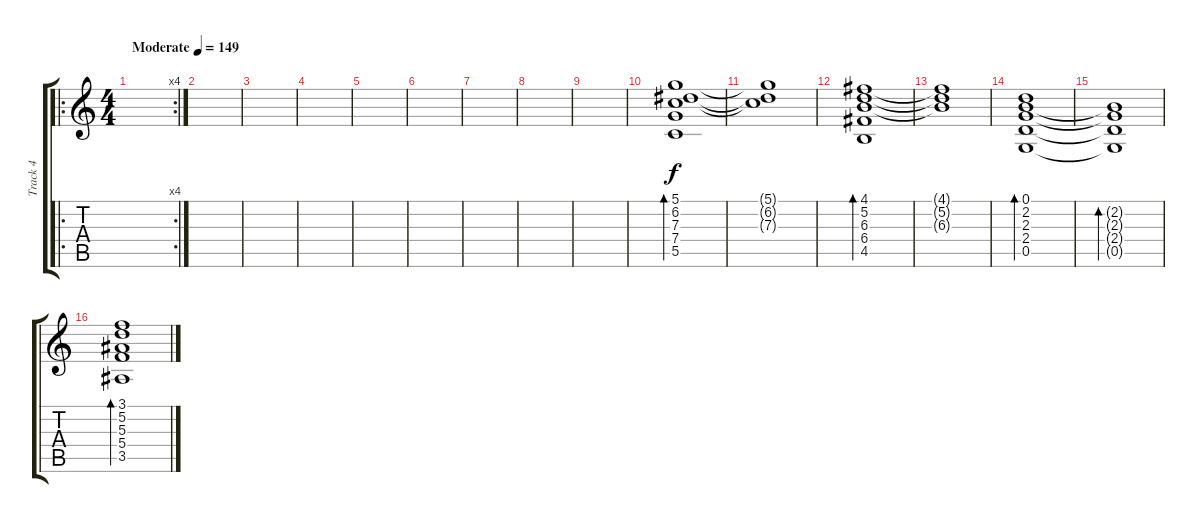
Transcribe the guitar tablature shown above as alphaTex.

\track ("Track 4" "Track 4") {instrument electricguitarclean}
\staff {score tabs}
\tuning (D4 A3 F3 C3 G2 C2) {hide}
\ro
\rc 4
\ts (4 4)
\tempo (149 "Moderate")
\clef g2
\ks c
|
|
|
|
|
|
|
|
|
(5.1 6.2 7.3 7.4 5.5).1{bd 480} |
(5.1{t} 6.2{t} 7.3{t}).1 |
(4.1 5.2 6.3 6.4 4.5).1{bd 480} |
(4.1{t} 5.2{t} 6.3{t}).1 |
(0.1 2.2 2.3 2.4 0.5).1{bd 480} |
(2.2{t} 2.3{t} 2.4{t} 0.5{t}).1{bd 480} |
(3.1 5.2 5.3 5.4 3.5).1{bd 480}
